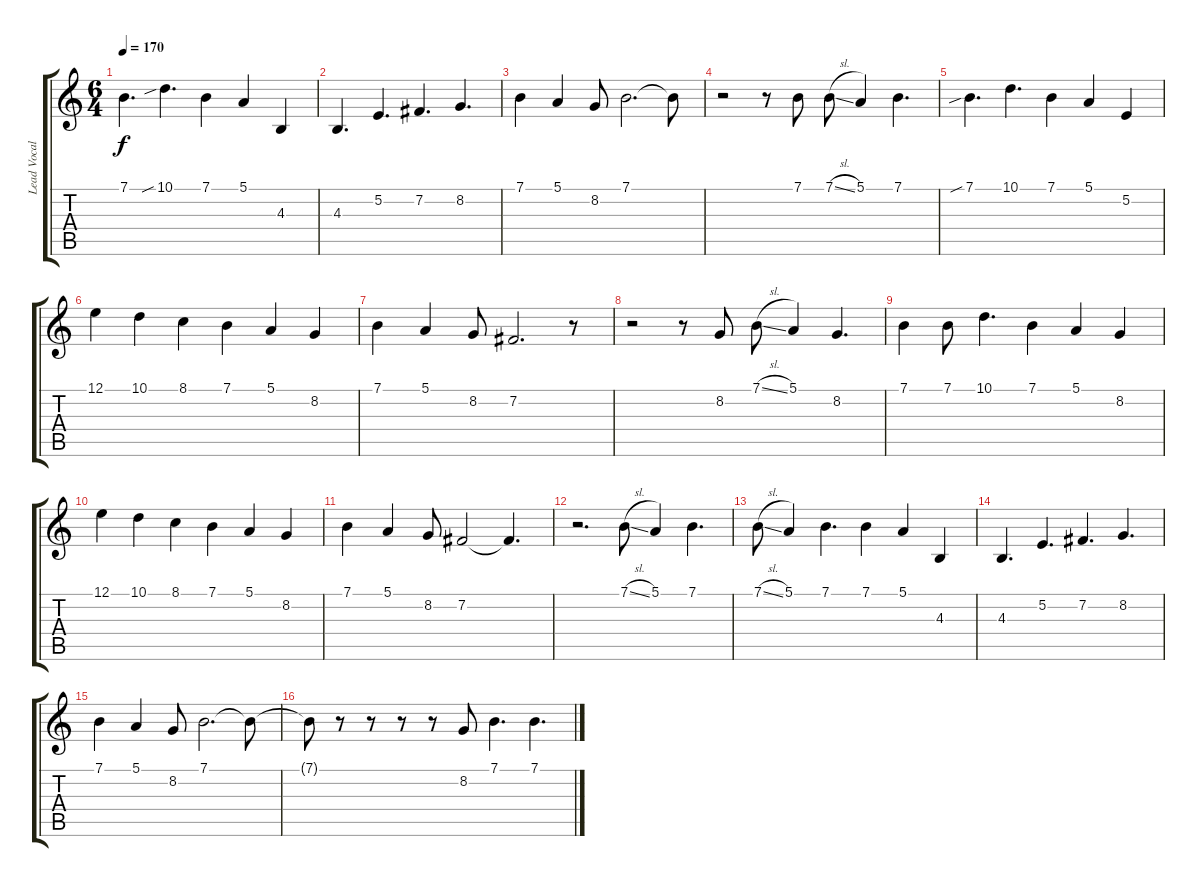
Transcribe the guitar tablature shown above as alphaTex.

\track ("Lead Vocals" "Lead Vocal") {instrument flute}
\staff {score tabs}
\tuning (E4 B3 G3 D3 A2 E2) {hide}
\ts (6 4)
\tempo 170
\clef g2
\ks c
7.1.4{d dy f} 10.1{sib}.4{d} 7.1.4 5.1.4 4.3.4 |
4.3.4{d} 5.2.4{d} 7.2.4{d} 8.2.4{d} |
7.1.4 5.1.4 8.2.8 7.1.2{d} 7.1{t}.8 |
r.2 r.8 7.1.8 7.1{sl}.8 5.1.4 7.1.4{d} |
7.1{sib}.4{d} 10.1.4{d} 7.1.4 5.1.4 5.2.4 |
12.1.4 10.1.4 8.1.4 7.1.4 5.1.4 8.2.4 |
7.1.4 5.1.4 8.2.8 7.2.2{d} r.8 |
r.2 r.8 8.2.8 7.1{sl}.8 5.1.4 8.2.4{d} |
7.1.4 7.1.8 10.1.4{d} 7.1.4 5.1.4 8.2.4 |
12.1.4 10.1.4 8.1.4 7.1.4 5.1.4 8.2.4 |
7.1.4 5.1.4 8.2.8 7.2.2 7.2{t}.4{d} |
r.2{d} 7.1{sl}.8 5.1.4 7.1.4{d} |
7.1{sl}.8 5.1.4 7.1.4{d} 7.1.4 5.1.4 4.3.4 |
4.3.4{d} 5.2.4{d} 7.2.4{d} 8.2.4{d} |
7.1.4 5.1.4 8.2.8 7.1.2{d} 7.1{t}.8 |
7.1{t}.8 r.8 r.8 r.8 r.8 8.2.8 7.1.4{d} 7.1.4{d}
